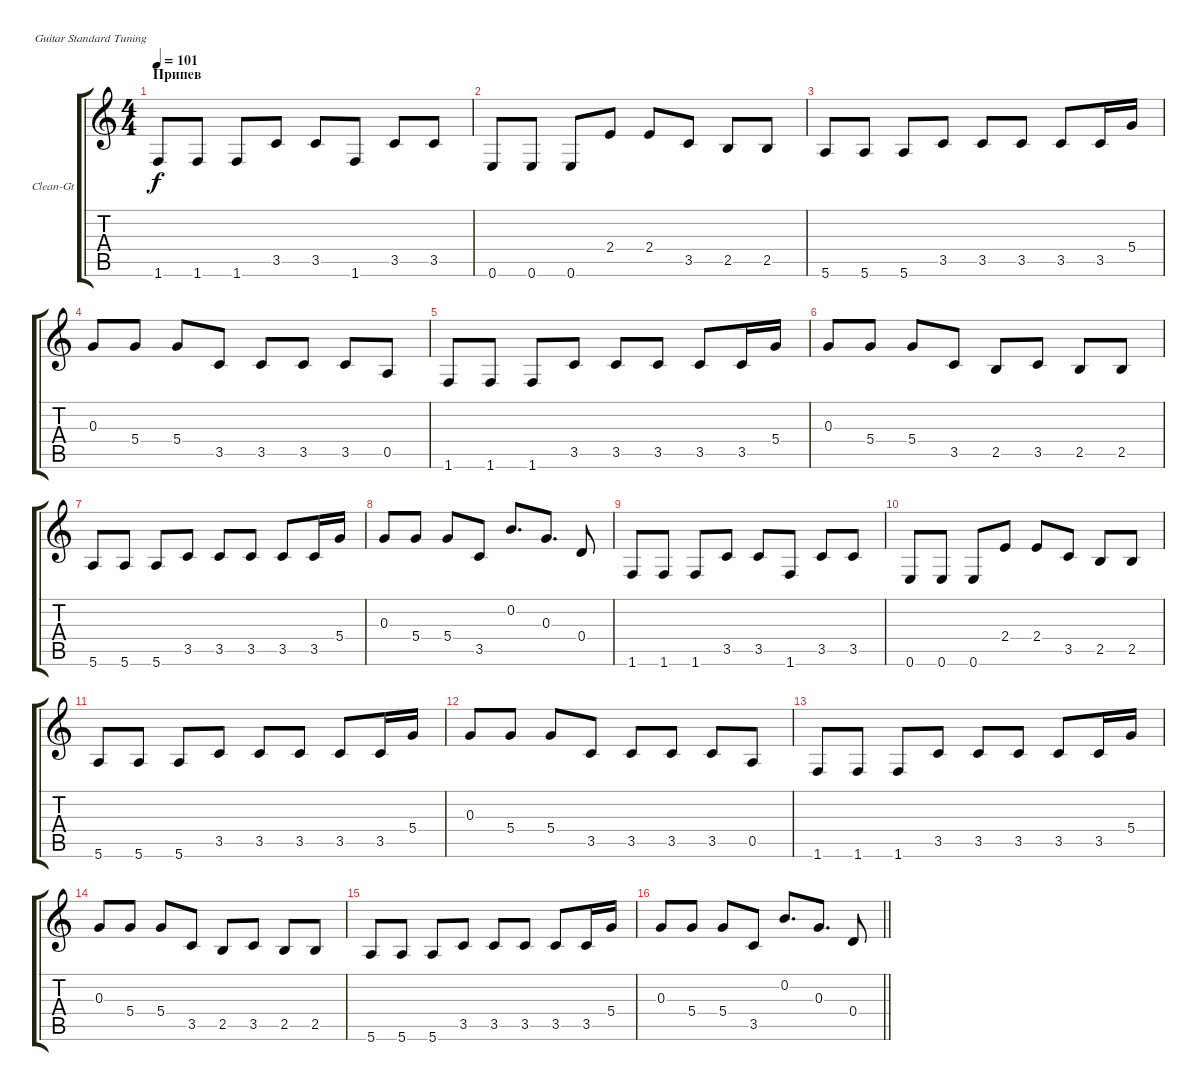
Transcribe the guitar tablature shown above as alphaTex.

\bracketExtendMode groupsimilarinstruments
\firstSystemTrackNameOrientation horizontal
\otherSystemsTrackNameOrientation horizontal
\track ("Ю.Каспарян (чистая гитара)" "Clean-Gt") {instrument electricguitarclean}
\staff {score tabs}
\tuning (E4 B3 G3 D3 A2 E2)
\ts (4 4)
\section ("" "Припев")
\tempo 101
\clef g2
\ks c
1.6.8{dy f} 1.6.8 1.6.8 3.5.8 3.5.8 1.6.8 3.5.8 3.5.8 |
0.6.8 0.6.8 0.6.8 2.4.8 2.4.8 3.5.8 2.5.8 2.5.8 |
5.6.8 5.6.8 5.6.8 3.5.8 3.5.8 3.5.8 3.5.8 3.5.16 5.4.16 |
0.3.8 5.4.8 5.4.8 3.5.8 3.5.8 3.5.8 3.5.8 0.5.8 |
1.6.8 1.6.8 1.6.8 3.5.8 3.5.8 3.5.8 3.5.8 3.5.16 5.4.16 |
0.3.8 5.4.8 5.4.8 3.5.8 2.5.8 3.5.8 2.5.8 2.5.8 |
5.6.8 5.6.8 5.6.8 3.5.8 3.5.8 3.5.8 3.5.8 3.5.16 5.4.16 |
0.3.8 5.4.8 5.4.8 3.5.8 0.2.8{d} 0.3.8{d} 0.4.8 |
1.6.8 1.6.8 1.6.8 3.5.8 3.5.8 1.6.8 3.5.8 3.5.8 |
0.6.8 0.6.8 0.6.8 2.4.8 2.4.8 3.5.8 2.5.8 2.5.8 |
5.6.8 5.6.8 5.6.8 3.5.8 3.5.8 3.5.8 3.5.8 3.5.16 5.4.16 |
0.3.8 5.4.8 5.4.8 3.5.8 3.5.8 3.5.8 3.5.8 0.5.8 |
1.6.8 1.6.8 1.6.8 3.5.8 3.5.8 3.5.8 3.5.8 3.5.16 5.4.16 |
0.3.8 5.4.8 5.4.8 3.5.8 2.5.8 3.5.8 2.5.8 2.5.8 |
5.6.8 5.6.8 5.6.8 3.5.8 3.5.8 3.5.8 3.5.8 3.5.16 5.4.16 |
\barLineRight lightlight
0.3.8 5.4.8 5.4.8 3.5.8 0.2.8{d} 0.3.8{d} 0.4.8
